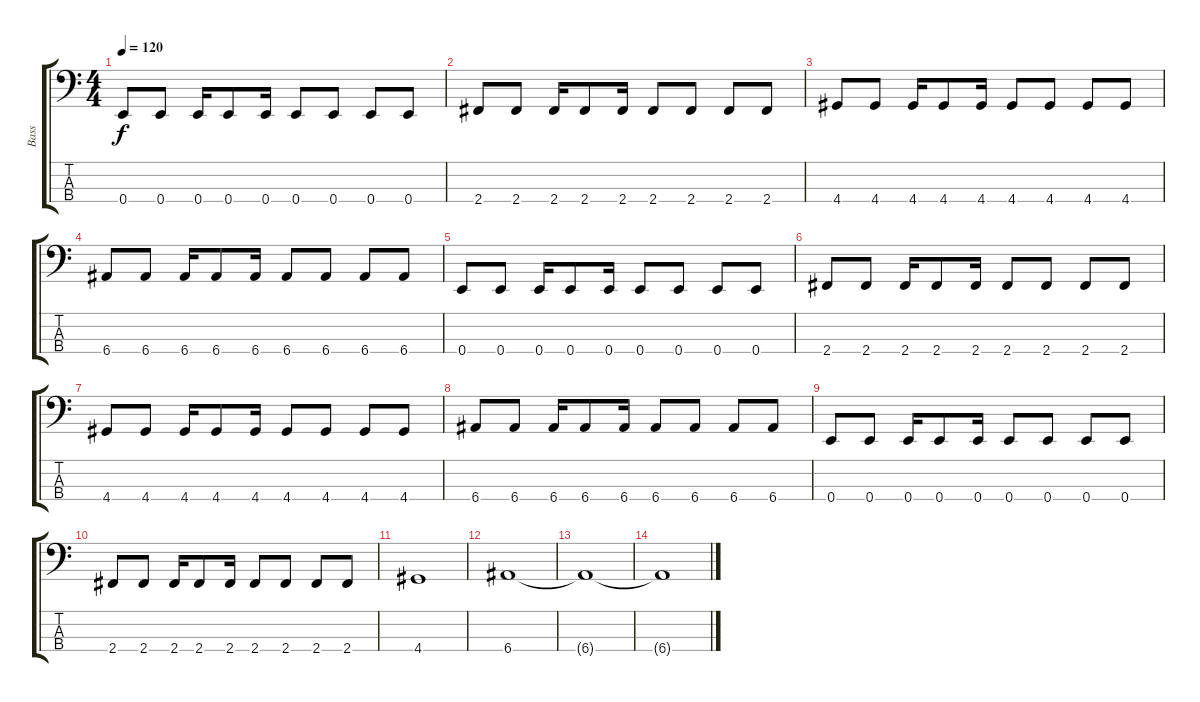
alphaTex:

\track ("Bass" "Bass") {instrument fretlessbass}
\staff {score tabs}
\tuning (G2 D2 A1 E1) {hide}
\ts (4 4)
\tempo 120
\clef f4
\ks c
0.4.8{dy f} 0.4.8 0.4.16 0.4.8 0.4.16 0.4.8 0.4.8 0.4.8 0.4.8 |
2.4.8 2.4.8 2.4.16 2.4.8 2.4.16 2.4.8 2.4.8 2.4.8 2.4.8 |
4.4.8 4.4.8 4.4.16 4.4.8 4.4.16 4.4.8 4.4.8 4.4.8 4.4.8 |
6.4.8 6.4.8 6.4.16 6.4.8 6.4.16 6.4.8 6.4.8 6.4.8 6.4.8 |
0.4.8 0.4.8 0.4.16 0.4.8 0.4.16 0.4.8 0.4.8 0.4.8 0.4.8 |
2.4.8 2.4.8 2.4.16 2.4.8 2.4.16 2.4.8 2.4.8 2.4.8 2.4.8 |
4.4.8 4.4.8 4.4.16 4.4.8 4.4.16 4.4.8 4.4.8 4.4.8 4.4.8 |
6.4.8 6.4.8 6.4.16 6.4.8 6.4.16 6.4.8 6.4.8 6.4.8 6.4.8 |
0.4.8 0.4.8 0.4.16 0.4.8 0.4.16 0.4.8 0.4.8 0.4.8 0.4.8 |
2.4.8 2.4.8 2.4.16 2.4.8 2.4.16 2.4.8 2.4.8 2.4.8 2.4.8 |
4.4.1{volume 16} |
6.4.1{volume 0} |
6.4{t}.1 |
6.4{t}.1
